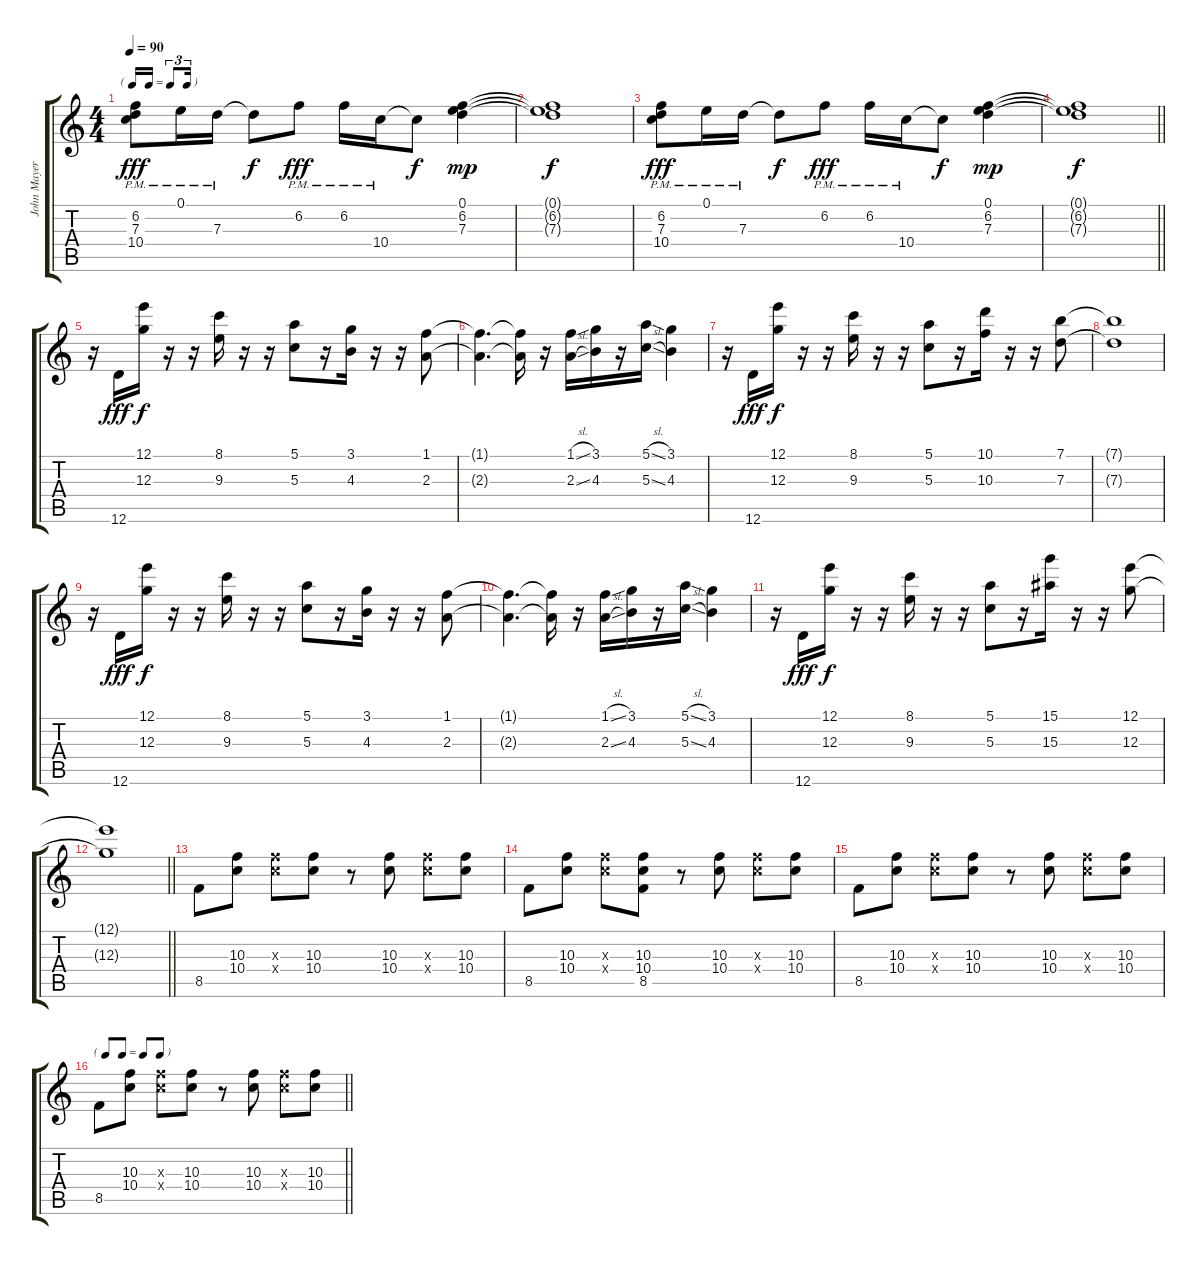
\track ("John Mayer" "John Mayer") {instrument acousticguitarsteel}
\staff {score tabs}
\tuning (E4 B3 G3 D3 A2 D2) {hide}
\ts (4 4)
\tf triplet16th
\tempo 90
\clef g2
\ks c
(6.2{pm} 7.3{pm} 10.4{pm}).8{dy fff} 0.1{pm}.16 7.3{pm}.16 7.3{t}.8{dy f} 6.2{pm}.8{dy fff} 6.2{pm}.16 10.4{pm}.16 10.4{t}.8{dy f} (0.1 6.2 7.3).4{dy mp} |
(0.1{t} 6.2{t} 7.3{t}).1{dy f} |
(6.2{pm} 7.3{pm} 10.4{pm}).8{dy fff} 0.1{pm}.16 7.3{pm}.16 7.3{t}.8{dy f} 6.2{pm}.8{dy fff} 6.2{pm}.16 10.4{pm}.16 10.4{t}.8{dy f} (0.1 6.2 7.3).4{dy mp} |
\barLineRight lightlight
(0.1{t} 6.2{t} 7.3{t}).1{dy f} |
r.16 12.6.16{dy fff} (12.1 12.3).16{dy f} r.16 r.16 (8.1 9.3).16 r.16 r.16 (5.1 5.3).8 r.16 (3.1 4.3).16 r.16 r.16 (1.1 2.3).8 |
(1.1{t} 2.3{t}).4{d} (1.1{t} 2.3{t}).16 r.16 (1.1{sl} 2.3{sl}).16 (3.1 4.3).16 r.16 (5.1{sl} 5.3{sl}).16 (3.1 4.3).4 |
r.16 12.6.16{dy fff} (12.1 12.3).16{dy f} r.16 r.16 (8.1 9.3).16 r.16 r.16 (5.1 5.3).8 r.16 (10.1 10.3).16 r.16 r.16 (7.1 7.3).8 |
(7.1{t} 7.3{t}).1 |
r.16 12.6.16{dy fff} (12.1 12.3).16{dy f} r.16 r.16 (8.1 9.3).16 r.16 r.16 (5.1 5.3).8 r.16 (3.1 4.3).16 r.16 r.16 (1.1 2.3).8 |
(1.1{t} 2.3{t}).4{d} (1.1{t} 2.3{t}).16 r.16 (1.1{sl} 2.3{sl}).16 (3.1 4.3).16 r.16 (5.1{sl} 5.3{sl}).16 (3.1 4.3).4 |
r.16 12.6.16{dy fff} (12.1 12.3).16{dy f} r.16 r.16 (8.1 9.3).16 r.16 r.16 (5.1 5.3).8 r.16 (15.1 15.3).16 r.16 r.16 (12.1 12.3).8 |
\barLineRight lightlight
(12.1{t} 12.3{t}).1 |
8.5.8 (10.3 10.4).8 (10.3{x} 10.4{x}).8 (10.3 10.4).8 r.8 (10.3 10.4).8 (10.3{x} 10.4{x}).8 (10.3 10.4).8 |
8.5.8 (10.3 10.4).8 (10.3{x} 10.4{x}).8 (10.3 10.4 8.5).8 r.8 (10.3 10.4).8 (10.3{x} 10.4{x}).8 (10.3 10.4).8 |
8.5.8 (10.3 10.4).8 (10.3{x} 10.4{x}).8 (10.3 10.4).8 r.8 (10.3 10.4).8 (10.3{x} 10.4{x}).8 (10.3 10.4).8 |
\tf none
\barLineRight lightlight
8.5.8 (10.3 10.4).8 (10.3{x} 10.4{x}).8 (10.3 10.4).8 r.8 (10.3 10.4).8 (10.3{x} 10.4{x}).8 (10.3 10.4).8
